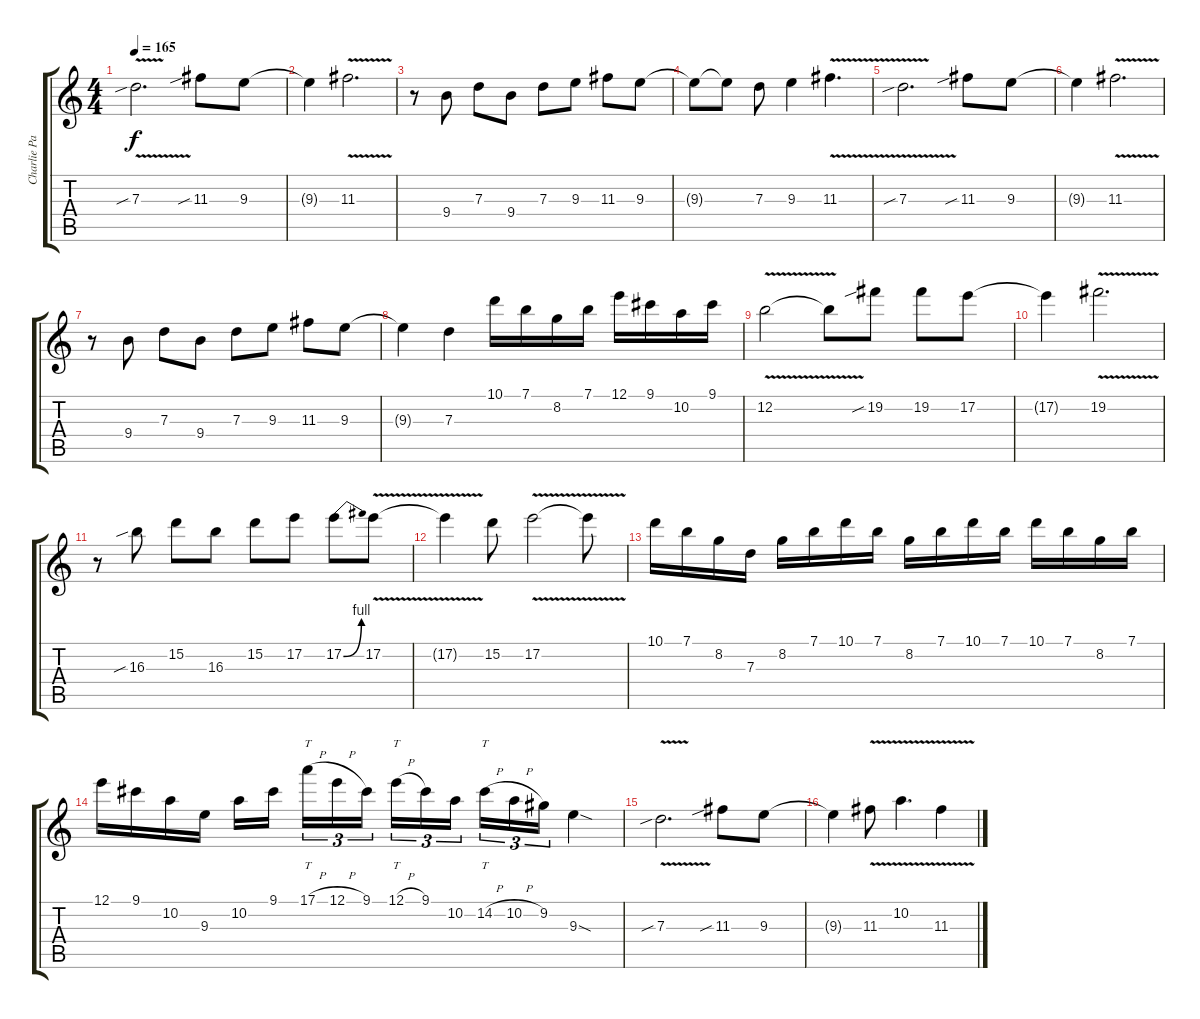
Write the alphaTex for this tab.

\track ("Charlie Parra Del Riego" "Charlie Pa") {instrument distortionguitar}
\staff {score tabs}
\tuning (E4 B3 G3 D3 A2 E2) {hide}
\ts (4 4)
\tempo 165
\clef g2
\ks c
7.3{v sib}.2{d dy f} 11.3{sib}.8 9.3.8 |
9.3{t}.4 11.3{v}.2{d} |
r.8 9.4.8 7.3.8 9.4.8 7.3.8 9.3.8 11.3.8 9.3.8 |
9.3{t}.8 9.3{t}.8 7.3.8 9.3.4 11.3{v}.4{d} |
7.3{v sib}.2{d} 11.3{sib}.8 9.3.8 |
9.3{t}.4 11.3{v}.2{d} |
r.8 9.4.8 7.3.8 9.4.8 7.3.8 9.3.8 11.3.8 9.3.8 |
9.3{t}.4 7.3.4 10.1.16 7.1.16 8.2.16 7.1.16 12.1.16 9.1.16 10.2.16 9.1.16 |
12.2{v}.2 12.2{t}.8 19.2{sib}.8 19.2.8 17.2.8 |
17.2{t}.4 19.2{v}.2{d} |
r.8 16.3{sib}.8 15.2.8 16.3.8 15.2.8 17.2.8 17.2{be (bend 0 0 60 4)}.8 17.2{v}.8 |
17.2{t}.4 15.2.8 17.2{v}.2 17.2{t}.8 |
10.1.16 7.1.16 8.2.16 7.3.16 8.2.16 7.1.16 10.1.16 7.1.16 8.2.16 7.1.16 10.1.16 7.1.16 10.1.16 7.1.16 8.2.16 7.1.16 |
12.1.16 9.1.16 10.2.16 9.3.16 10.2.16 9.1.16{beam splitsecondary} 17.1{h}.16{tt tu (3 2)} 12.1{h}.16{tu (3 2)} 9.1.16{tu (3 2)} 12.1{h}.16{tt tu (3 2)} 9.1.16{tu (3 2)} 10.2.16{tu (3 2) beam splitsecondary} 14.2{h}.16{tt tu (3 2)} 10.2{h}.16{tu (3 2)} 9.2.16{tu (3 2)} 9.3{sod}.4 |
7.3{v sib}.2{d} 11.3{sib}.8 9.3.8 |
9.3{t}.4 11.3{v}.8 10.2{v}.4{d} 11.3{v}.4
